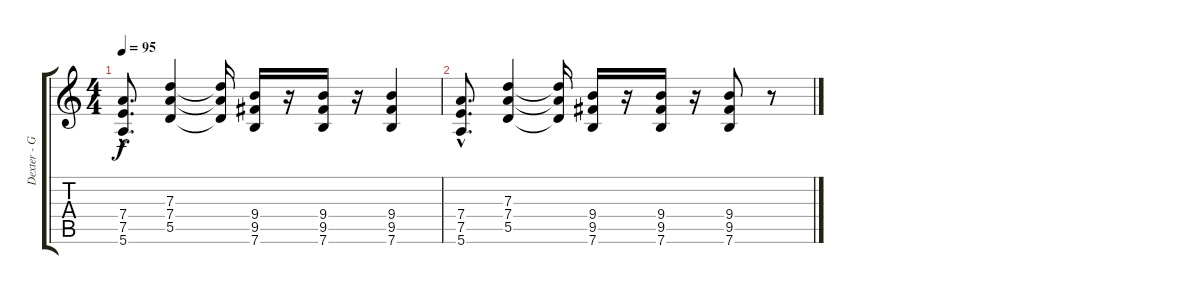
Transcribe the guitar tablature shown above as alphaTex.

\track ("Dexter - Guitar" "Dexter - G") {instrument distortionguitar}
\staff {score tabs}
\tuning (E4 B3 G3 D3 A2 E2) {hide}
\ts (4 4)
\tempo 95
\clef g2
\ks c
(7.4{hac} 7.5{hac} 5.6{hac}).8{d dy f} (7.3 7.4 5.5).4 (7.3{t} 7.4{t} 5.5{t}).16 (9.4 9.5 7.6).16 r.16 (9.4 9.5 7.6).16 r.16 (9.4 9.5 7.6).4 |
(7.4{hac} 7.5{hac} 5.6{hac}).8{d} (7.3 7.4 5.5).4 (7.3{t} 7.4{t} 5.5{t}).16 (9.4 9.5 7.6).16 r.16 (9.4 9.5 7.6).16 r.16 (9.4 9.5 7.6).8 r.8
